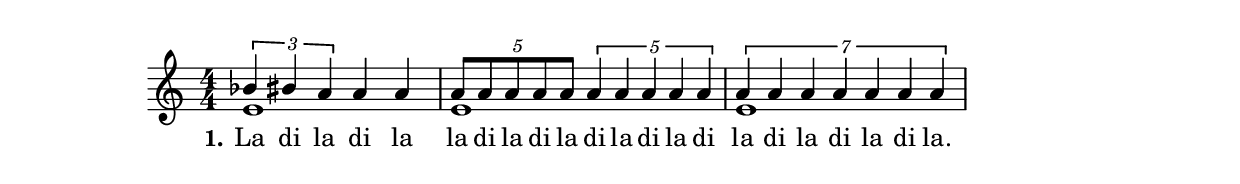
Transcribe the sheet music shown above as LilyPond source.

\version "2.18.2"

StanzaOne = \lyricmode {
  \set stanza = "1."
  La di la di la
  la di la di la di la di la di
  la di la di la di la.
}

\language "english"

keyTime = {
    \time 4/4
    \numericTimeSignature
    \key c \major
}

Soprano = \relative c'' {
  \voiceOne
  \keyTime
    \tuplet 3/2 { bf4 bs a } a4 a
    \tuplet 5/4 { a8 a a a a } \tuplet 5/2 { a4 a a a a }
    \tuplet 7/4 { a4 a a a a a a }
}

Alto = \relative c' {
  \voiceTwo
  \keyTime
    e1
    e1
    e1
}

\score
{
  <<
    \new Staff = "treble"
      <<
        \clef "treble"
        \new Voice = "SopranoVoice" \Soprano
        \new Voice = "AltoVoice" \Alto
        \lyricsto SopranoVoice \new Lyrics \StanzaOne
      >>
  >>
}
